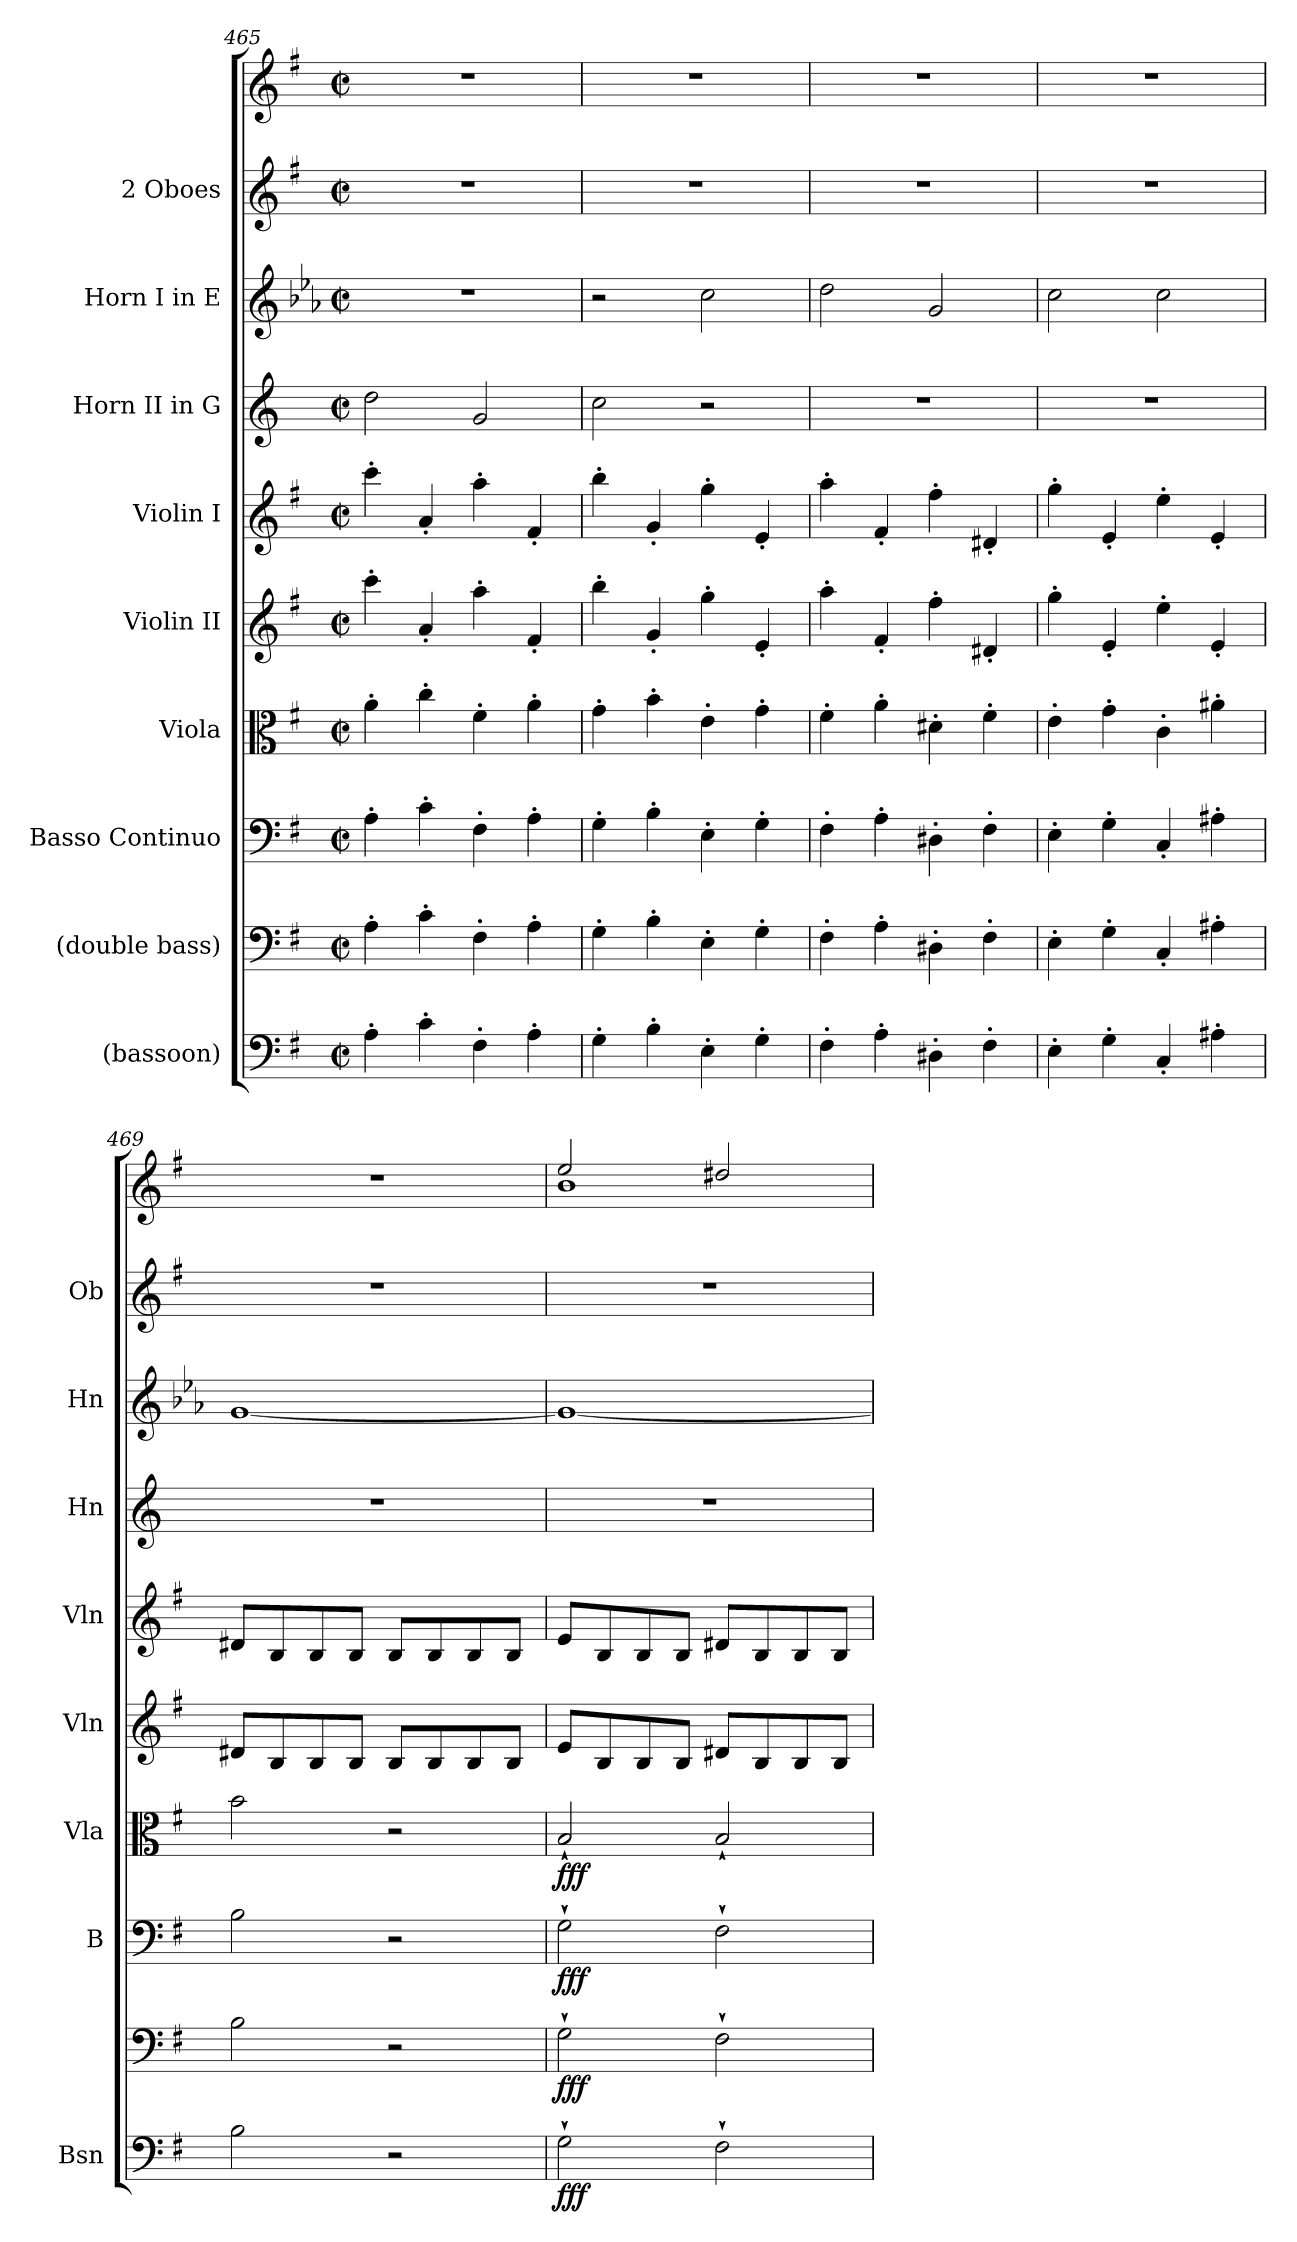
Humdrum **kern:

**kern	**dynam	**kern	**dynam	**kern	**dynam	**kern	**dynam	**kern	**kern	**kern	**kern	**kern	**kern
*part9	*part9	*part8	*part8	*part7	*part7	*part6	*part6	*part5	*part4	*part3	*part2	*part1	*part1
*staff10	*staff10	*staff9	*staff9	*staff8	*staff8	*staff7	*staff7	*staff6	*staff5	*staff4	*staff3	*staff2	*staff1
*I"(bassoon)	*	*I"(double bass)	*	*I"Basso Continuo	*	*I"Viola	*	*I"Violin II	*I"Violin I	*I"Horn II in G	*I"Horn I in E	*I"2 Oboes	*
*I'Bsn	*	*	*	*I'B	*	*I'Vla	*	*I'Vln	*I'Vln	*I'Hn	*I'Hn	*I'Ob	*
*clefF4	*	*clefF4	*	*clefF4	*	*clefC3	*	*clefG2	*clefG2	*clefG2	*clefG2	*clefG2	*clefG2
*	*	*	*	*	*	*	*	*	*	*ITrd3c5	*ITrd5c8	*	*
*k[f#]	*	*k[f#]	*	*k[f#]	*	*k[f#]	*	*k[f#]	*k[f#]	*k[f#]	*k[f#]	*k[f#]	*k[f#]
*M2/2	*	*M2/2	*	*M2/2	*	*M2/2	*	*M2/2	*M2/2	*M2/2	*M2/2	*M2/2	*M2/2
*met(c|)	*	*met(c|)	*	*met(c|)	*	*met(c|)	*	*met(c|)	*met(c|)	*met(c|)	*met(c|)	*met(c|)	*met(c|)
=465	=465	=465	=465	=465	=465	=465	=465	=465	=465	=465	=465	=465	=465
4A'	.	4A'	.	4A'	.	4a'	.	4ccc'	4ccc'	2a	1r	1r	1r
4c'	.	4c'	.	4c'	.	4cc'	.	4a'	4a'	.	.	.	.
4F#'	.	4F#'	.	4F#'	.	4f#'	.	4aa'	4aa'	2d	.	.	.
4A'	.	4A'	.	4A'	.	4a'	.	4f#'	4f#'	.	.	.	.
=466	=466	=466	=466	=466	=466	=466	=466	=466	=466	=466	=466	=466	=466
4G'	.	4G'	.	4G'	.	4g'	.	4bb'	4bb'	2g	2r	1r	1r
4B'	.	4B'	.	4B'	.	4b'	.	4g'	4g'	.	.	.	.
4E'	.	4E'	.	4E'	.	4e'	.	4gg'	4gg'	2r	2e	.	.
4G'	.	4G'	.	4G'	.	4g'	.	4e'	4e'	.	.	.	.
=467	=467	=467	=467	=467	=467	=467	=467	=467	=467	=467	=467	=467	=467
4F#'	.	4F#'	.	4F#'	.	4f#'	.	4aa'	4aa'	1r	2f#	1r	1r
4A'	.	4A'	.	4A'	.	4a'	.	4f#'	4f#'	.	.	.	.
4D#X'	.	4D#X'	.	4D#X'	.	4d#X'	.	4ff#'	4ff#'	.	2B	.	.
4F#'	.	4F#'	.	4F#'	.	4f#'	.	4d#X'	4d#X'	.	.	.	.
=468	=468	=468	=468	=468	=468	=468	=468	=468	=468	=468	=468	=468	=468
4E'	.	4E'	.	4E'	.	4e'	.	4gg'	4gg'	1r	2e	1r	1r
4G'	.	4G'	.	4G'	.	4g'	.	4e'	4e'	.	.	.	.
4C'	.	4C'	.	4C'	.	4c'	.	4ee'	4ee'	.	2e	.	.
4A#X'	.	4A#X'	.	4A#X'	.	4a#X'	.	4e'	4e'	.	.	.	.
=469	=469	=469	=469	=469	=469	=469	=469	=469	=469	=469	=469	=469	=469
2B	.	2B	.	2B	.	2b	.	8d#XL	8d#XL	1r	[1B	1r	1r
.	.	.	.	.	.	.	.	8B	8B	.	.	.	.
.	.	.	.	.	.	.	.	8B	8B	.	.	.	.
.	.	.	.	.	.	.	.	8BJ	8BJ	.	.	.	.
2r	.	2r	.	2r	.	2r	.	8BL	8BL	.	.	.	.
.	.	.	.	.	.	.	.	8B	8B	.	.	.	.
.	.	.	.	.	.	.	.	8B	8B	.	.	.	.
.	.	.	.	.	.	.	.	8BJ	8BJ	.	.	.	.
=470	=470	=470	=470	=470	=470	=470	=470	=470	=470	=470	=470	=470	=470
*	*	*	*	*	*	*	*	*	*	*	*	*	*^
2G`	fff	2G`	fff	2G`	fff	2B`	fff	8eL	8eL	1r	1B_	1r	2ee	1b
.	.	.	.	.	.	.	.	8B	8B	.	.	.	.	.
.	.	.	.	.	.	.	.	8B	8B	.	.	.	.	.
.	.	.	.	.	.	.	.	8BJ	8BJ	.	.	.	.	.
2F#`	.	2F#`	.	2F#`	.	2B`	.	8d#XL	8d#XL	.	.	.	2dd#X	.
.	.	.	.	.	.	.	.	8B	8B	.	.	.	.	.
.	.	.	.	.	.	.	.	8B	8B	.	.	.	.	.
.	.	.	.	.	.	.	.	8BJ	8BJ	.	.	.	.	.
*	*	*	*	*	*	*	*	*	*	*	*	*	*v	*v
=	=	=	=	=	=	=	=	=	=	=	=	=	=
*-	*-	*-	*-	*-	*-	*-	*-	*-	*-	*-	*-	*-	*-
